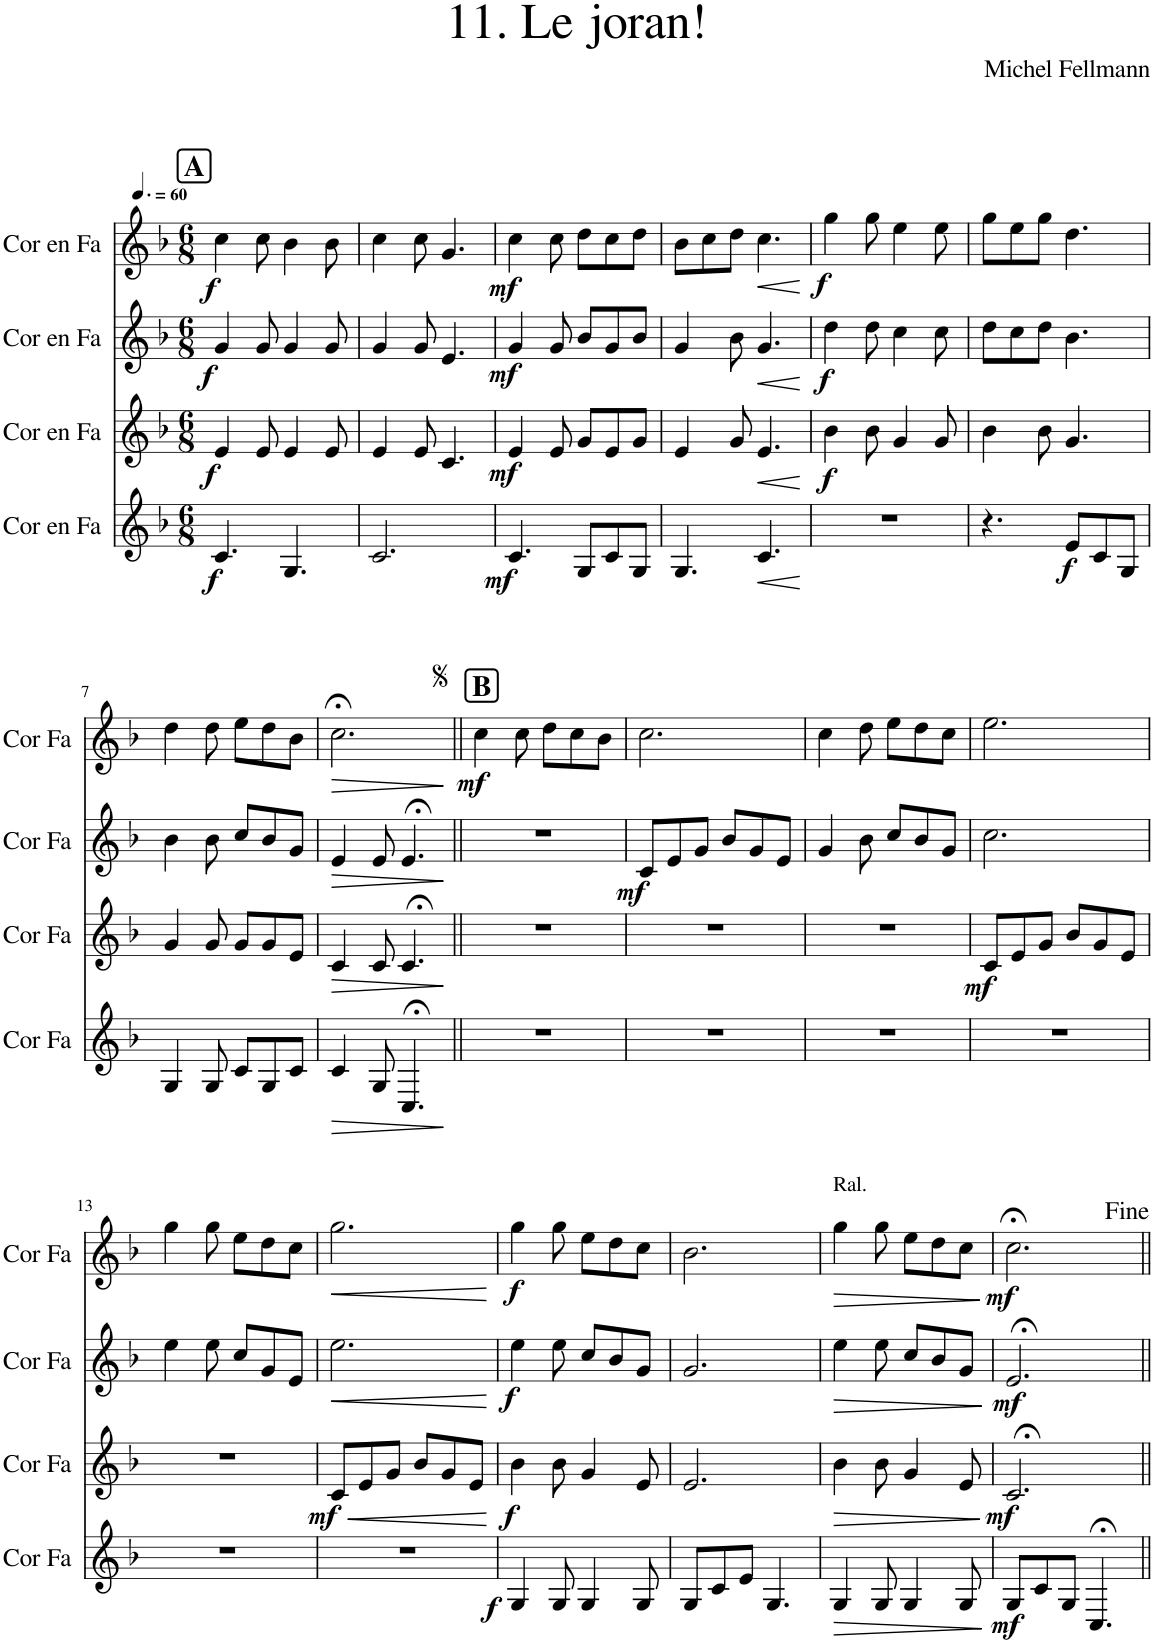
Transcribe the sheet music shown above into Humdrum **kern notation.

**kern	**dynam	**kern	**dynam	**kern	**dynam	**kern	**dynam
*part4	*part4	*part3	*part3	*part2	*part2	*part1	*part1
*staff4	*staff4	*staff3	*staff3	*staff2	*staff2	*staff1	*staff1
*I"Cor en Fa	*	*I"Cor en Fa	*	*I"Cor en Fa	*	*I"Cor en Fa	*
*I'Cor Fa	*	*I'Cor Fa	*	*I'Cor Fa	*	*I'Cor Fa	*
*clefG2	*	*clefG2	*	*clefG2	*	*clefG2	*
*Trd4c7	*	*Trd4c7	*	*Trd4c7	*	*Trd4c7	*
*k[b-]	*	*k[b-]	*	*k[b-]	*	*k[b-]	*
*M6/8	*	*M6/8	*	*M6/8	*	*M6/8	*
*MM90	*	*MM90	*	*MM90	*	*MM90	*
!!LO:REH:place=s1:a:B:cj:fs=14:t=A
=1	=1	=1	=1	=1	=1	=1	=1
!	!LO:DY:b	!	!LO:DY:b	!	!LO:DY:b	!	!LO:DY:b
4.c/	f	4e/	f	4g/	f	4cc\	f
.	.	8e/	.	8g/	.	8cc\	.
4.G/	.	4e/	.	4g/	.	4b-\	.
.	.	8e/	.	8g/	.	8b-\	.
=2	=2	=2	=2	=2	=2	=2	=2
2.c/	.	4e/	.	4g/	.	4cc\	.
.	.	8e/	.	8g/	.	8cc\	.
.	.	4.c/	.	4.e/	.	4.g/	.
=3	=3	=3	=3	=3	=3	=3	=3
!	!LO:DY:b	!	!LO:DY:b	!	!LO:DY:b	!	!LO:DY:b
4.c/	mf	4e/	mf	4g/	mf	4cc\	mf
.	.	8e/	.	8g/	.	8cc\	.
8G/L	.	8g/L	.	8b-/L	.	8dd\L	.
8c/	.	8e/	.	8g/	.	8cc\	.
8G/J	.	8g/J	.	8b-/J	.	8dd\J	.
=4	=4	=4	=4	=4	=4	=4	=4
4.G/	.	4e/	.	4g/	.	8b-\L	.
.	.	.	.	.	.	8cc\	.
.	.	8g/	.	8b-\	.	8dd\J	.
!	!LO:HP:b	!	!LO:HP:b	!	!LO:HP:b	!	!LO:HP:b
4.c/	<	4.e/	<	4.g/	<	4.cc\	<
.	[	.	[	.	[	.	[
=5	=5	=5	=5	=5	=5	=5	=5
!	!	!	!LO:DY:b	!	!LO:DY:b	!	!LO:DY:b
2.r	.	4b-\	f	4dd\	f	4gg\	f
.	.	8b-\	.	8dd\	.	8gg\	.
.	.	4g/	.	4cc\	.	4ee\	.
.	.	8g/	.	8cc\	.	8ee\	.
=6	=6	=6	=6	=6	=6	=6	=6
4.r	.	4b-\	.	8dd\L	.	8gg\L	.
.	.	.	.	8cc\	.	8ee\	.
.	.	8b-\	.	8dd\J	.	8gg\J	.
!	!LO:DY:b	!	!	!	!	!	!
8e/L	f	4.g/	.	4.b-\	.	4.dd\	.
8c/	.	.	.	.	.	.	.
8G/J	.	.	.	.	.	.	.
!!LO:LB:g=z
=7	=7	=7	=7	=7	=7	=7	=7
4G/	.	4g/	.	4b-\	.	4dd\	.
8G/	.	8g/	.	8b-\	.	8dd\	.
8c/L	.	8g/L	.	8cc/L	.	8ee\L	.
8G/	.	8g/	.	8b-/	.	8dd\	.
8c/J	.	8e/J	.	8g/J	.	8b-\J	.
=8	=8	=8	=8	=8	=8	=8	=8
!	!LO:HP:b	!	!LO:HP:b	!	!LO:HP:b	!	!LO:HP:b
4c/	>	4c/	>	4e/	>	2.cc;<\	>
8G/	.	8c/	.	8e/	.	.	.
4.C;</	.	4.c;</	.	4.e;</	.	.	.
.	]	.	]	.	]	.	]
!!LO:REH:place=s1:a:B:cj:fs=14:t=B
=9||	=9||	=9||	=9||	=9||	=9||	=9||	=9||
!	!	!	!	!	!	!	!LO:DY:b
2.r	.	2.r	.	2.r	.	4cc\	mf
.	.	.	.	.	.	8cc\	.
.	.	.	.	.	.	8dd\L	.
.	.	.	.	.	.	8cc\	.
.	.	.	.	.	.	8b-\J	.
=10	=10	=10	=10	=10	=10	=10	=10
!	!	!	!	!	!LO:DY:b	!	!
2.r	.	2.r	.	8c/L	mf	2.cc\	.
.	.	.	.	8e/	.	.	.
.	.	.	.	8g/J	.	.	.
.	.	.	.	8b-/L	.	.	.
.	.	.	.	8g/	.	.	.
.	.	.	.	8e/J	.	.	.
=11	=11	=11	=11	=11	=11	=11	=11
2.r	.	2.r	.	4g/	.	4cc\	.
.	.	.	.	8b-\	.	8dd\	.
.	.	.	.	8cc/L	.	8ee\L	.
.	.	.	.	8b-/	.	8dd\	.
.	.	.	.	8g/J	.	8cc\J	.
=12	=12	=12	=12	=12	=12	=12	=12
!	!	!	!LO:DY:b	!	!	!	!
2.r	.	8c/L	mf	2.cc\	.	2.ee\	.
.	.	8e/	.	.	.	.	.
.	.	8g/J	.	.	.	.	.
.	.	8b-/L	.	.	.	.	.
.	.	8g/	.	.	.	.	.
.	.	8e/J	.	.	.	.	.
!!LO:LB:g=z
=13	=13	=13	=13	=13	=13	=13	=13
2.r	.	2.r	.	4ee\	.	4gg\	.
.	.	.	.	8ee\	.	8gg\	.
.	.	.	.	8cc/L	.	8ee\L	.
.	.	.	.	8g/	.	8dd\	.
.	.	.	.	8e/J	.	8cc\J	.
=14	=14	=14	=14	=14	=14	=14	=14
!	!LO:DY:b	!	!LO:HP:b	!	!LO:HP:b	!	!LO:HP:b
!	!	!	!LO:DY:n=1:b	!	!	!	!
2.r	f	8c/L	< mf	2.ee\	<	2.gg\	<
.	.	8e/	.	.	.	.	.
.	.	8g/J	.	.	.	.	.
.	.	8b-/L	.	.	.	.	.
.	.	8g/	.	.	.	.	.
.	.	8e/J	.	.	.	.	.
.	.	.	[	.	[	.	[
=15	=15	=15	=15	=15	=15	=15	=15
!	!	!	!LO:DY:b	!	!LO:DY:b	!	!LO:DY:b
4G/	.	4b-\	f	4ee\	f	4gg\	f
8G/	.	8b-\	.	8ee\	.	8gg\	.
4G/	.	4g/	.	8cc/L	.	8ee\L	.
.	.	.	.	8b-/	.	8dd\	.
8G/	.	8e/	.	8g/J	.	8cc\J	.
=16	=16	=16	=16	=16	=16	=16	=16
8G/L	.	2.e/	.	2.g/	.	2.b-\	.
8c/	.	.	.	.	.	.	.
8e/J	.	.	.	.	.	.	.
4.G/	.	.	.	.	.	.	.
=17	=17	=17	=17	=17	=17	=17	=17
!	!	!	!	!	!	!LO:TX:a:t=Ral.	!
!	!LO:HP:b	!	!LO:HP:b	!	!LO:HP:b	!	!LO:HP:b
4G/	>	4b-\	>	4ee\	>	4gg\	>
8G/	.	8b-\	.	8ee\	.	8gg\	.
4G/	.	4g/	.	8cc/L	.	8ee\L	.
.	.	.	.	8b-/	.	8dd\	.
8G/	.	8e/	.	8g/J	.	8cc\J	.
.	]	.	]	.	]	.	]
=18	=18	=18	=18	=18	=18	=18	=18
!	!LO:DY:b	!	!LO:DY:b	!	!LO:DY:b	!	!LO:DY:b
8G/L	mf	2.c;</	mf	2.e;</	mf	2.cc;<\	mf
8c/	.	.	.	.	.	.	.
8G/J	.	.	.	.	.	.	.
4.C;</	.	.	.	.	.	.	.
=||	=||	=||	=||	=||	=||	=||	=||
*-	*-	*-	*-	*-	*-	*-	*-
